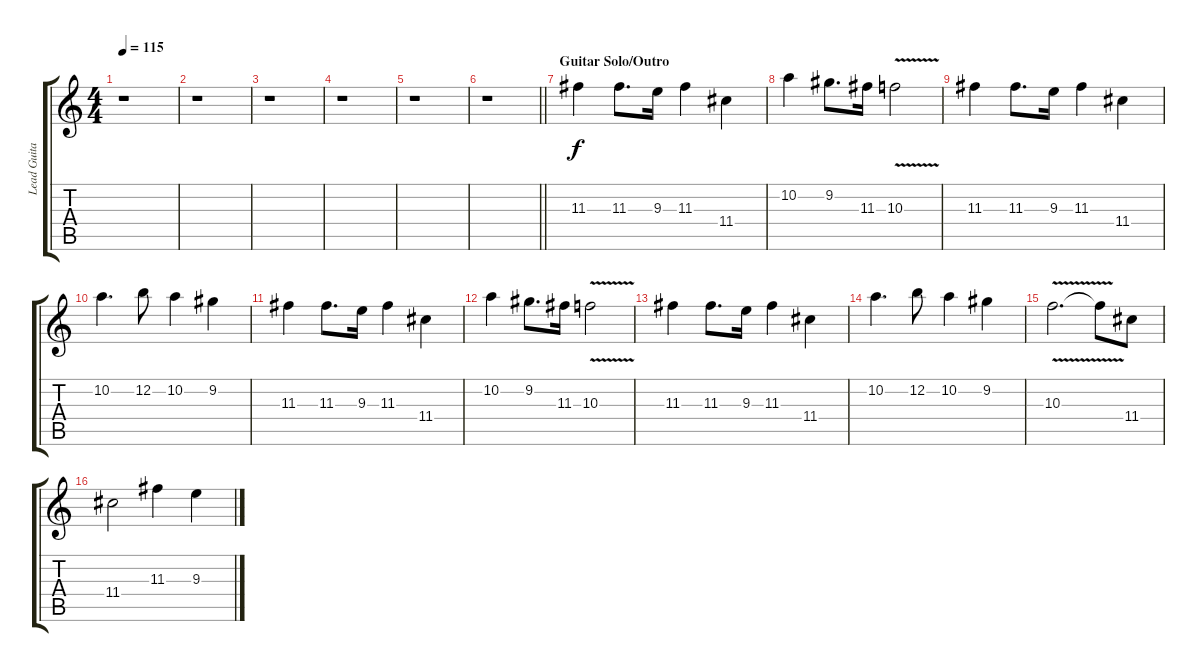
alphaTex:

\track ("Lead Guitar" "Lead Guita") {instrument overdrivenguitar}
\staff {score tabs}
\tuning (E4 B3 G3 D3 A2 E2) {hide}
\ts (4 4)
\tempo 115
\clef g2
\ks c
r.1{dy f} |
r.1 |
r.1 |
r.1 |
r.1 |
\barLineRight lightlight
r.1 |
\section ("" "Guitar Solo/Outro")
11.3.4 11.3.8{d} 9.3.16 11.3.4 11.4.4 |
10.2.4 9.2.8{d} 11.3.16 10.3{v}.2 |
11.3.4 11.3.8{d} 9.3.16 11.3.4 11.4.4 |
10.2.4{d} 12.2.8 10.2.4 9.2.4 |
11.3.4 11.3.8{d} 9.3.16 11.3.4 11.4.4 |
10.2.4 9.2.8{d} 11.3.16 10.3{v}.2 |
11.3.4 11.3.8{d} 9.3.16 11.3.4 11.4.4 |
10.2.4{d} 12.2.8 10.2.4 9.2.4 |
10.3{v}.2{d} 10.3{t}.8 11.4.8 |
11.4.2 11.3.4 9.3.4
